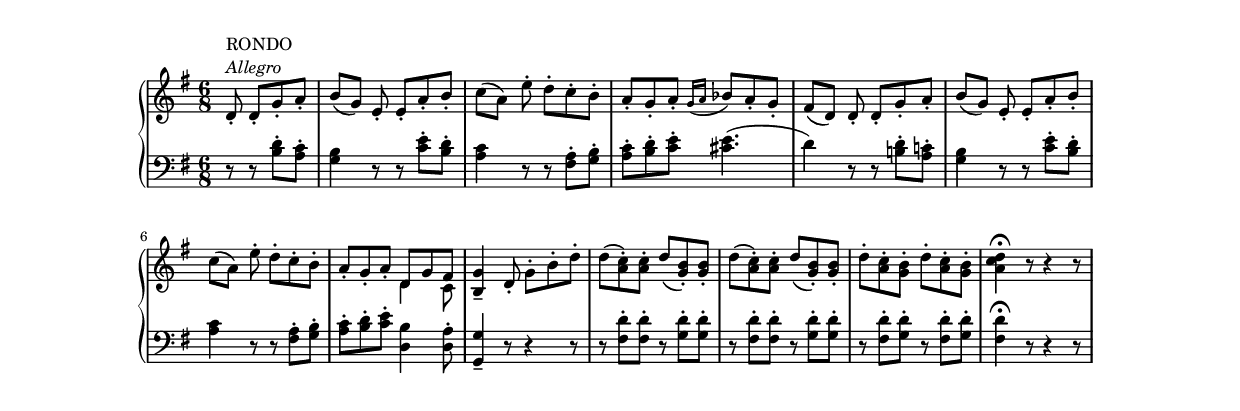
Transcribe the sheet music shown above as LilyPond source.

\version "2.11.51"
\include "english.ly"
#(set-global-staff-size 15)
\paper {
  line-width = 16\cm
  indent = 0\cm
}

% NR 1.3 Expressive marks

% L. v. Beethoven, Op. 49 no. 1 
% Piano sonata 19 - "Leichte Sonate"
% measures 1 - 12

%\layout {
%   \context {
%      \Score
%      \override SpacingSpanner #'base-shortest-duration = 
%         #(ly:make-moment 1 20) 
%   }
%}

\new PianoStaff <<

   % RH Staff
   \new Staff {
      \clef treble
      \key g \major
      \time 6/8
      \partial 2
      \once \override TextScript #'staff-padding = #2
      d'8 \staccato
      ^ \markup { \column {
         RONDO
         \italic Allegro } }
      d'8 \staccato
      g'8 \staccato
      a'8 \staccato

      |

      b'8 [ (
      g'8 ] )
      e'8 \staccato
      e' \staccato
      a'8 \staccato
      b'8 \staccato

      |

      c''8 [ (
      a'8 ] )
      e''8 \staccato
      d''8 \staccato
      c''8 \staccato
      b'8 \staccato

      |

      a'8 \staccato
      g'8 \staccato
      a'8 \staccato
      \acciaccatura { g'16 [ a'16 ] }
      bf'8
      a'8 \staccato
      g'8 \staccato

      |

      fs'8 [ (
      d'8 ] )
      d'8 \staccato
      d'8 \staccato
      g'8 \staccato
      a'8 \staccato

      |

      b'8 [ (
      g'8 ] )
      e'8 \staccato
      e'8 \staccato
      a'8 \staccato
      b'8 \staccato

      |

      c''8 [ (
      a'8 ] )
      e''8 \staccato
      d''8 \staccato
      c''8 \staccato
      b'8 \staccato

      |

      a'8 \staccato
      g'8 \staccato
      a'8 \staccato
      <<
         {
            \voiceOne
            d'8
            g'8
            fs'8
            \oneVoice
         }
         \new Voice {
            \voiceTwo
            d'4
            c'8
            \oneVoice
         }
      >>

      |

      <b g'>4 \tenuto
      d'8 \staccato
      g'8 \staccato
      b'8 \staccato
      d''8 \staccato

      |

      d''8 (
      <c'' a'>8 \staccato )
      <c'' a'>8 \staccato
      d''8 (
      <b' g'>8 \staccato )
      <b' g'>8 \staccato

      |

      d''8 (
      <c'' a'>8 \staccato )
      <c'' a'>8 \staccato
      d''8 (
      <b' g'>8 \staccato )
      <b' g'>8 \staccato

      |

      d''8 \staccato
      <c'' a'>8 \staccato
      <b' g'>8 \staccato
      d'' \staccato
      <c'' a'>8 \staccato
      <b' g'>8 \staccato

      |

      <d'' c'' a'>4 \fermata
      r8 r4 r8
   }

   % LH Staff
   \new Staff {
      \clef bass
      \key g \major
      \time 6/8
      \partial 2
      r8
      r8
      <d' b>8 \staccato
      <c' a>8 \staccato

      |

      <b g>4
      r8
      r8
      <e' c'>8 \staccato
      <d' b>8 \staccato

      |

      <c' a>4
      r8
      r8
      <a fs>8 \staccato
      <b g>8 \staccato

      |

      <c' a>8 \staccato
      <b d'>8 \staccato
      <e' c'>8 \staccato
      <e' cs'>4. (

      |

      d'4 )
      r8
      r8
      <d' b!>8 \staccato
      <c'! a>8 \staccato

      |

      <b g>4
      r8
      r8
      <e' c'>8 \staccato
      <d' b>8 \staccato

      |

      <c' a>4
      r8
      r8
      <a fs>8 \staccato
      <b g>8 \staccato 

      |

      <c' a>8 \staccato
      <d' b>8 \staccato
      <e' c'>8 \staccato
      <b d>4
      <a d>8 \staccato

      |

      <g g,>4 \tenuto
      r8
      r4
      r8

      |

      r8
      <d' fs>8 \staccato
      <d' fs>8 \staccato
      r8
      <d' g>8 \staccato
      <d' g>8 \staccato

      |

      r8
      <d' fs>8 \staccato
      <d' fs>8 \staccato
      r8
      <d' g>8 \staccato
      <d' g>8 \staccato

      |

      r8
      <d' fs>8 \staccato
      <d' g>8 \staccato
      r8
      <d' fs>8 \staccato
      <d' g>8 \staccato

      |

      <d' fs>4 \fermata
      r8 r4 r8
   }

>>
